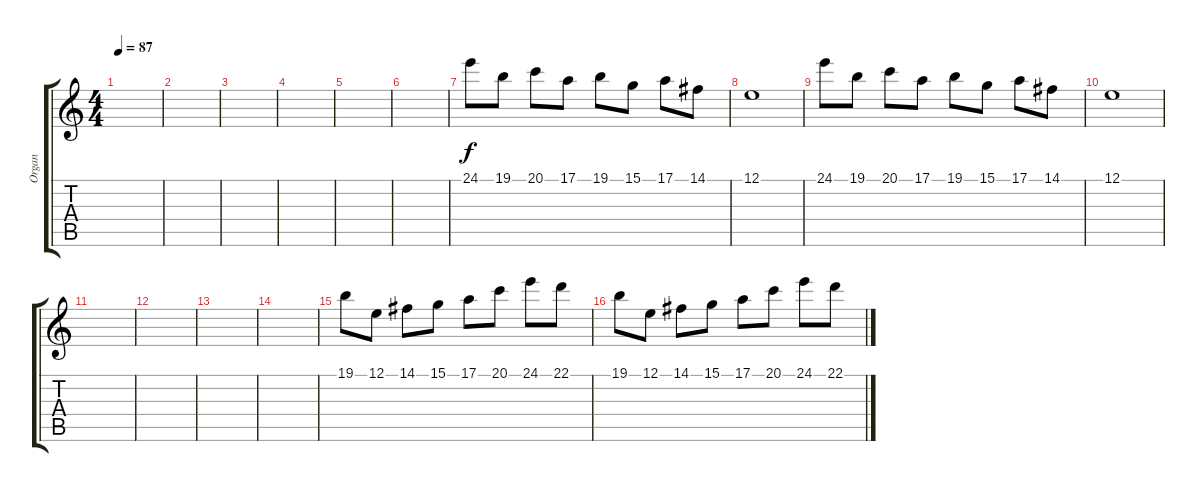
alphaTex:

\track ("Organ" "Organ") {instrument drawbarorgan}
\staff {score tabs}
\tuning (E4 B3 G3 D3 A2 E2) {hide}
\ts (4 4)
\tempo 87
\clef g2
\ks c
|
|
|
|
|
|
24.1.8 19.1.8 20.1.8 17.1.8 19.1.8 15.1.8 17.1.8 14.1.8 |
12.1.1 |
24.1.8 19.1.8 20.1.8 17.1.8 19.1.8 15.1.8 17.1.8 14.1.8 |
12.1.1 |
|
|
|
|
19.1.8{instrument synthstrings2} 12.1.8 14.1.8 15.1.8 17.1.8 20.1.8 24.1.8 22.1.8 |
19.1.8 12.1.8 14.1.8 15.1.8 17.1.8 20.1.8 24.1.8 22.1.8
